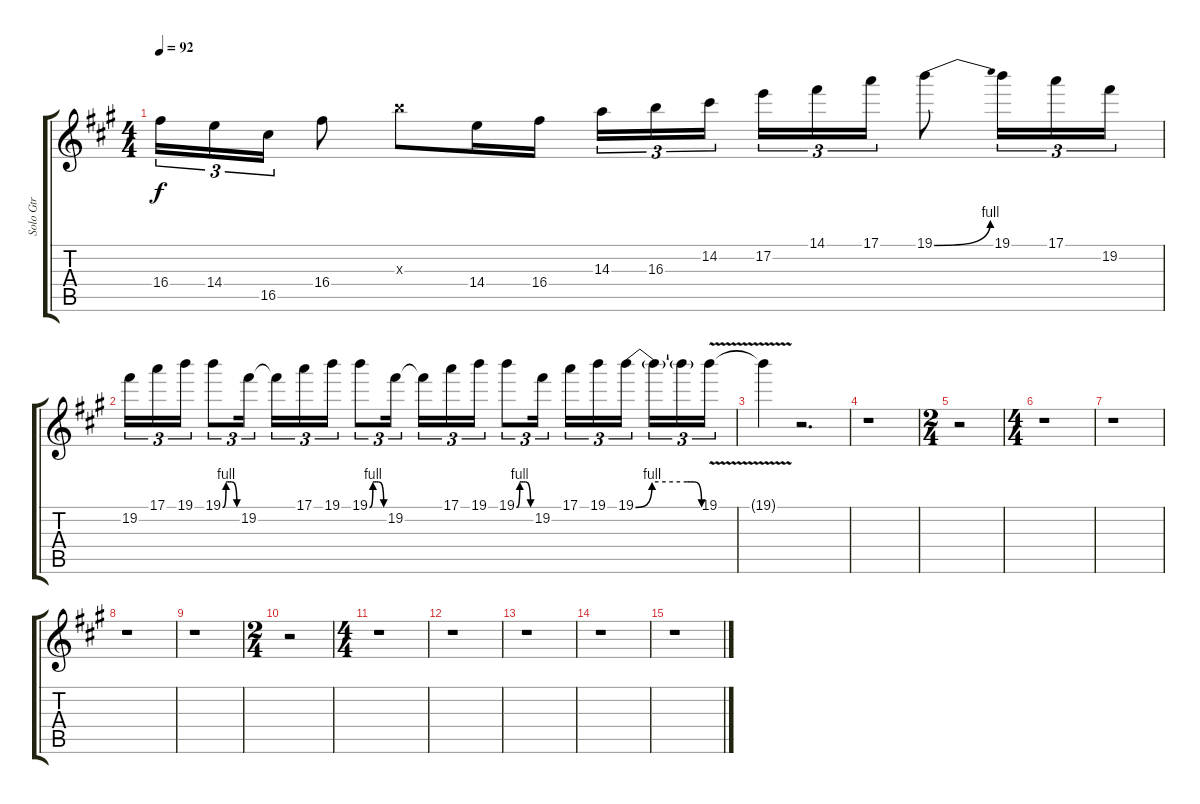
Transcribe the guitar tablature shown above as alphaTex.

\track ("Solo Gtr" "Solo Gtr") {instrument overdrivenguitar}
\staff {score tabs}
\tuning (E4 B3 G3 D3 A2 E2) {hide}
\ts (4 4)
\tempo 92
\clef g2
\ks f#minor
16.4.16{tu (3 2) dy f} 14.4.16{tu (3 2)} 16.5.16{tu (3 2)} 16.4.8 16.3{x}.8 14.4.16 16.4.16 14.3.16{tu (3 2)} 16.3.16{tu (3 2)} 14.2.16{tu (3 2) beam splitsecondary} 17.2.16{tu (3 2)} 14.1.16{tu (3 2)} 17.1.16{tu (3 2)} 19.1{be (bend 0 0 60 4)}.8 19.1.16{tu (3 2)} 17.1.16{tu (3 2)} 19.2.16{tu (3 2)} |
19.2.16{tu (3 2)} 17.1.16{tu (3 2)} 19.1.16{tu (3 2)} 19.1{be (custom 0 0 14 4 20 4 30 4 37 4 60 0)}.8{tu (3 2)} 19.2.16{tu (3 2)} 19.2{t}.16{tu (3 2)} 17.1.16{tu (3 2)} 19.1.16{tu (3 2)} 19.1{be (custom 0 0 14 4 20 4 30 4 37 4 60 0)}.8{tu (3 2)} 19.2.16{tu (3 2)} 19.2{t}.16{tu (3 2)} 17.1.16{tu (3 2)} 19.1.16{tu (3 2)} 19.1{be (custom 0 0 14 4 20 4 30 4 37 4 60 0)}.8{tu (3 2)} 19.2.16{tu (3 2)} 17.1.16{tu (3 2)} 19.1.16{tu (3 2)} 19.1{be (custom 0 0 15 4 47 4 50 4 53 4 60 0)}.16{tu (3 2) beam splitsecondary} 19.1{t}.16{tu (3 2)} 19.1{t}.16{tu (3 2)} 19.1{v}.16{tu (3 2)} |
19.1{t}.4 r.2{d} |
r.1 |
\ts (2 4)
r.2 |
\ts (4 4)
r.1 |
r.1 |
r.1 |
r.1 |
\ts (2 4)
r.2 |
\ts (4 4)
r.1 |
r.1 |
r.1 |
r.1 |
r.1
